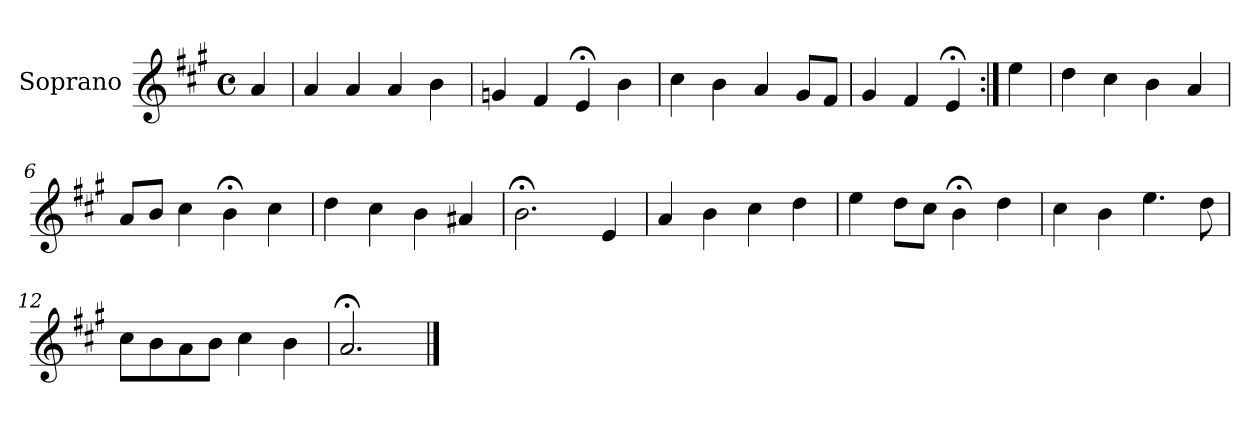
**kern
*part1
*staff1
*I"Soprano
*I'S
*clefG2
*k[f#c#g#]
*A:
*M4/4
*met(c)
*MM100
=
4ai
=1
4ai
4ai
4ai
4bi
=2
4gni
4f#i
4e;<i
4bi
=3
4cc#i
4bi
4ai
8g#iL
8f#jJ
=4
4g#i
4f#i
4e;<i
=:|!
4eei
=5
4ddi
4cc#i
4bi
4ai
=6
8aiL
8bjJ
4cc#i
4b;<i
4cc#i
=7
4ddi
4cc#i
4bi
4a#Xi
=8
2.b;<i
4ei
=9
4ai
4bi
4cc#i
4ddi
=10
4eei
8ddiL
8cc#jJ
4b;<i
4ddi
=11
4cc#i
4bi
4.eei
8ddj
=12
8cc#iL
8bj
8ai
8bjJ
4cc#i
4bi
=13
2.a;<i
==
*-
